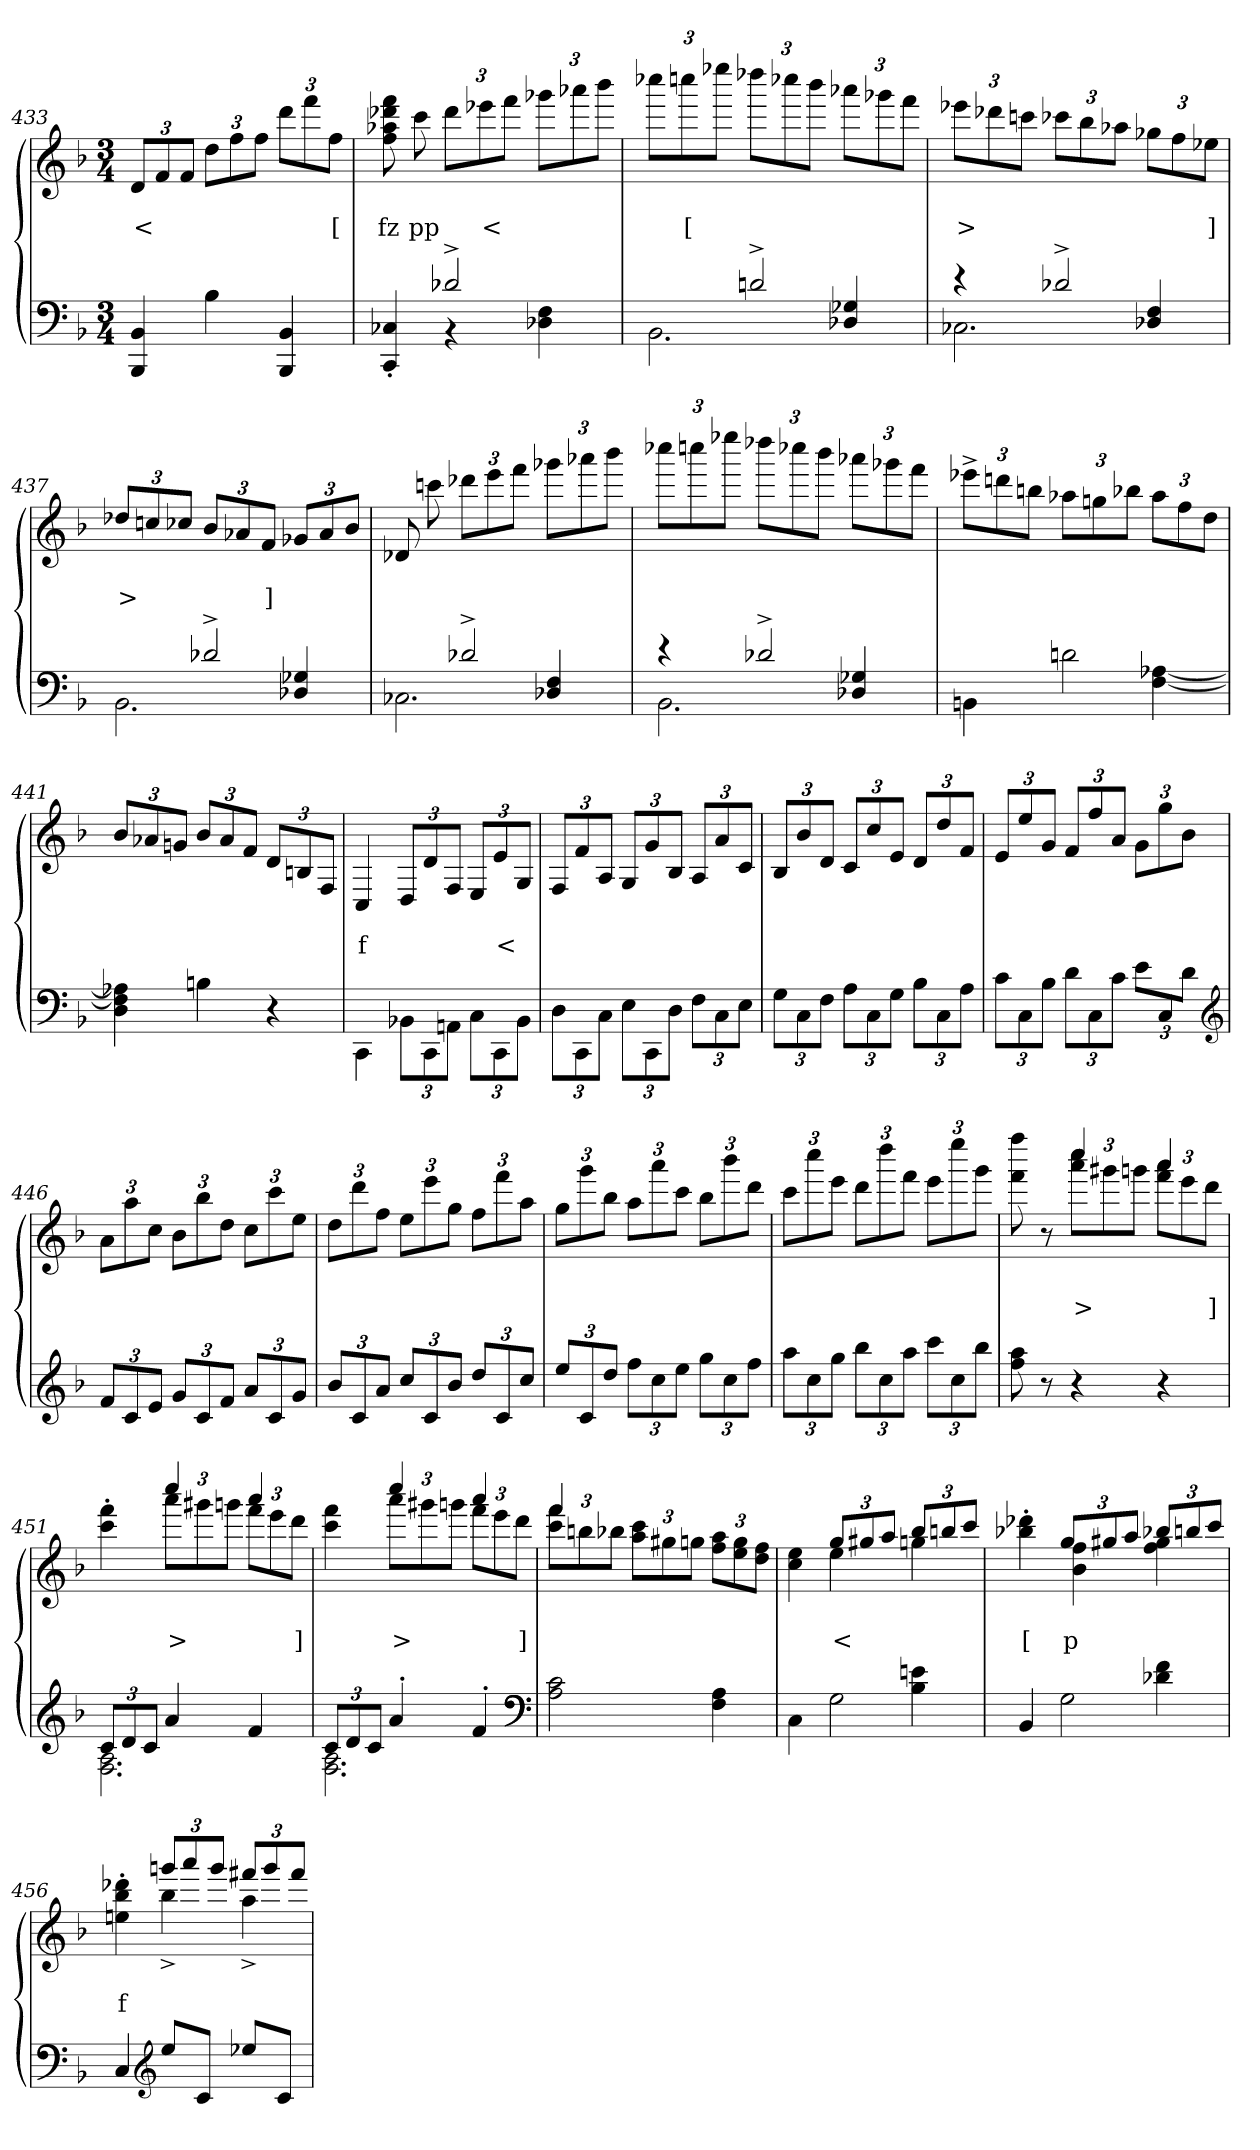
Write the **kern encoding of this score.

**kern	**kern	**text	**text
*part2	*part1	*part1	*part1
*staff2	*staff1	*staff1	*staff1
*clefF4	*clefG2	*	*
*k[b-]	*k[b-]	*	*
*M3/4	*M3/4	*	*
=433	=433	=433	=433
4BB- 4BBB-	12dL	.	<
.	12f	.	.
.	12fJ	.	.
4B-	12ddL	.	.
.	12ff	.	.
.	12ffJ	.	.
4BB- 4BBB-	12dddL	.	.
.	12fff	.	.
.	12ffJ	.	[
=434	=434	=434	=434
*^	*	*	*
4ryy	4C-X/'> 4CC'>	8fff 8ddd-X 8aa-X 8ff	.	fz
.	.	8ccc\	.	pp
2d-X^>	4r	12ddd-L	.	.
.	.	12eee-X	.	<
.	.	12fffJ	.	.
.	4F 4D-	12ggg-XL	.	.
.	.	12aaa-	.	.
.	.	12bbb-J	.	.
=435	=435	=435	=435	=435
*	*^	*	*	*
4ryy	2.BB-	2ryy	12cccc-XL	.	.
.	.	.	12ccccn	.	[
.	.	.	12eeee-XJ	.	.
2dn^>	.	.	12dddd-XL	.	.
.	.	.	12cccc-X	.	.
.	.	.	12bbb-J	.	.
.	.	4G-X 4D-X	12aaa-XL	.	.
.	.	.	12ggg-X	.	.
.	.	.	12fffJ	.	.
=436	=436	=436	=436	=436	=436
4r	2.C-X	2ryy	12eee-XL	.	>
.	.	.	12ddd-X	.	.
.	.	.	12cccnJ	.	.
2d-X^>	.	.	12ccc-XL	.	.
.	.	.	12bb-	.	.
.	.	.	12aa-XJ	.	.
.	.	4F 4D-	12gg-XL	.	.
.	.	.	12ff	.	.
.	.	.	12ee-J	.	]
=437	=437	=437	=437	=437	=437
4ryy	2.BB-	2ryy	12dd-X/L	.	>
.	.	.	12ccn	.	.
.	.	.	12cc-XJ	.	.
2d-X^>	.	.	12b-L	.	.
.	.	.	12a-X	.	.
.	.	.	12fJ	.	]
.	.	4G-X 4D-	12g-XL	.	.
.	.	.	12a-	.	.
.	.	.	12b-J	.	.
=438	=438	=438	=438	=438	=438
4ryy	2.C-X	2ryy	8d-X	.	.
.	.	.	8cccn	.	.
2d-X^>	.	.	12ddd-L	.	.
.	.	.	12eee	.	.
.	.	.	12fffJ	.	.
.	.	4F 4D-	12ggg-XL	.	.
.	.	.	12aaa-X	.	.
.	.	.	12bbb-J	.	.
=439	=439	=439	=439	=439	=439
4r	2.BB-	2ryy	12cccc-XL	.	.
.	.	.	12ccccn	.	.
.	.	.	12eeee-XJ	.	.
2d-X^>	.	.	12dddd-XL	.	.
.	.	.	12cccc-X	.	.
.	.	.	12bbb-J	.	.
.	.	4G-X 4D-	12aaa-XL	.	.
.	.	.	12ggg-X	.	.
.	.	.	12fffJ	.	.
*	*v	*v	*	*	*
=440	=440	=440	=440	=440
4ryy	4BBn\	12eee-X^>L	.	.
.	.	12dddn	.	.
.	.	12bbnJ	.	.
2dn\	4ryy	12aa-XL	.	.
.	.	12ggn	.	.
.	.	12bb-XJ	.	.
.	[4A-X [4F	12aa-L	.	.
.	.	12ff	.	.
.	.	12ddJ	.	.
*v	*v	*	*	*
=441	=441	=441	=441
4A-X] 4F] 4D	12b-L	.	.
.	12a-X	.	.
.	12gnJ	.	.
4Bn	12b-L	.	.
.	12a-	.	.
.	12fJ	.	.
4r	12dL	.	.
.	12Bn	.	.
.	12FJ	.	.
=442	=442	=442	=442
4CC\	4C	.	f
12BB-X\L	12D/L	.	.
12CC	12d\	.	.
12AAnJ	12F/J	.	.
12C\L	12E/L	.	.
12CC	12e\	.	<
12BB-J	12G/J	.	.
=443	=443	=443	=443
12D\L	12F/L	.	.
12CC	12f\	.	.
12CJ	12A/J	.	.
12E\L	12G/L	.	.
12CC	12g\	.	.
12DJ	12B-/J	.	.
12F\L	12A/L	.	.
12C	12a\	.	.
12EJ	12c/J	.	.
=444	=444	=444	=444
12GL	12B-L	.	.
12C	12b-	.	.
12FJ	12dJ	.	.
12AL	12cL	.	.
12C	12cc	.	.
12GJ	12eJ	.	.
12B-L	12dL	.	.
12C	12dd	.	.
12AJ	12fJ	.	.
=445	=445	=445	=445
12cL	12eL	.	.
12C	12ee	.	.
12B-J	12gJ	.	.
12dL	12f/L	.	.
12C	12ff	.	.
12cJ	12aJ	.	.
12e\L	12gL	.	.
12C/	12gg	.	.
12d\J	12b-J	.	.
*clefG2	*	*	*
=446	=446	=446	=446
12fL	12aL	.	.
12c	12aa	.	.
12eJ	12ccJ	.	.
12gL	12b-L	.	.
12c	12bb-	.	.
12fJ	12ddJ	.	.
12aL	12ccL	.	.
12c	12ccc	.	.
12gJ	12eeJ	.	.
=447	=447	=447	=447
12b-L	12ddL	.	.
12c	12ddd	.	.
12aJ	12ffJ	.	.
12ccL	12eeL	.	.
12c	12eee	.	.
12b-J	12ggJ	.	.
12ddL	12ffL	.	.
12c	12fff	.	.
12ccJ	12aaJ	.	.
=448	=448	=448	=448
12eeL	12ggL	.	.
12c	12ggg	.	.
12ddJ	12bb-J	.	.
12ffL	12aaL	.	.
12cc	12aaa	.	.
12eeJ	12cccJ	.	.
12ggL	12bb-L	.	.
12cc	12bbb-	.	.
12ffJ	12dddJ	.	.
=449	=449	=449	=449
12aaL	12cccL	.	.
12cc	12cccc	.	.
12ggJ	12eeeJ	.	.
12bb-L	12dddL	.	.
12cc	12dddd	.	.
12aaJ	12fffJ	.	.
12cccL	12eeeL	.	.
12cc	12eeee	.	.
12bb-J	12gggJ	.	.
=450	=450	=450	=450
*	*^	*	*
8aa 8ff	8ffff 8fff\	4ryy	.	.
8r	8r	.	.	.
4r	4cccc	12cccc 12aaaL	.	>
.	.	12ggg#X	.	.
.	.	12gggnJ	.	.
4r	4aaa	12aaa 12fffL	.	.
.	.	12eee	.	.
.	.	12dddJ	.	]
=451	=451	=451	=451	=451
*^	*	*	*	*
12cL	2.A 2.F	4fff'> 4ccc'>	4ryy	.	.
12d	.	.	.	.	.
12cJ	.	.	.	.	.
4a	.	4cccc	12aaa\L	.	>
.	.	.	12ggg#X	.	.
.	.	.	12gggnJ	.	.
4f	.	4aaa	12fffL	.	.
.	.	.	12eee	.	.
.	.	.	12dddJ	.	]
=452	=452	=452	=452	=452	=452
12cL	2.A 2.F	4fff 4ccc	4ryy	.	.
12d	.	.	.	.	.
12cJ	.	.	.	.	.
4a'>	.	4cccc	12aaaL	.	>
.	.	.	12ggg#X	.	.
.	.	.	12gggnJ	.	.
4f'>	.	4aaa	12fffL	.	.
.	.	.	12eee	.	.
.	.	.	12dddJ	.	]
*v	*v	*	*	*	*
*clefF4	*	*	*	*
=453	=453	=453	=453	=453
2c 2A	4fff	12fff 12cccL	.	.
.	.	12bbn	.	.
.	.	12bb-XJ	.	.
.	2ryy	12ccc 12aaL	.	.
.	.	12gg#X	.	.
.	.	12ggnJ	.	.
4A 4F	.	12aa 12ffL	.	.
.	.	12gg 12ee	.	.
.	.	12ff 12ddJ	.	.
=454	=454	=454	=454	=454
*^	*	*	*	*
4C\	4ryy	4ryy	4ee 4cc	.	.
4ryy	2G	12ggL	4ee	.	<
.	.	12gg#X	.	.	.
.	.	12aaJ	.	.	.
4en\ 4B-	.	12bb-L	4ggn	.	.
.	.	12bbn	.	.	.
.	.	12cccJ	.	.	.
=455	=455	=455	=455	=455	=455
4BB-	4ryy	4ryy	4ddd-X'> 4bb-X'>	.	[
4ryy	2G	12ggL	4ff 4b-	.	p
.	.	12gg#X	.	.	.
.	.	12aaJ	.	.	.
4f 4d-X\	.	12bb-XL	4gg# 4ff	.	.
.	.	12bbn	.	.	.
.	.	12cccJ	.	.	.
*v	*v	*	*	*	*
=456	=456	=456	=456	=456
4C	4ryy	4ddd-X'> 4bb-'> 4een'>	.	f
*clefG2	*	*	*	*
8eeL	12gggnL	4bb-^>	.	.
.	12aaa	.	.	.
8cJ	.	.	.	.
.	12gggJ	.	.	.
8ee-XL	12fff#XL	4aa^>	.	.
.	12ggg	.	.	.
8cJ	.	.	.	.
.	12fff#J	.	.	.
*	*v	*v	*	*
=	=	=	=
*-	*-	*-	*-
